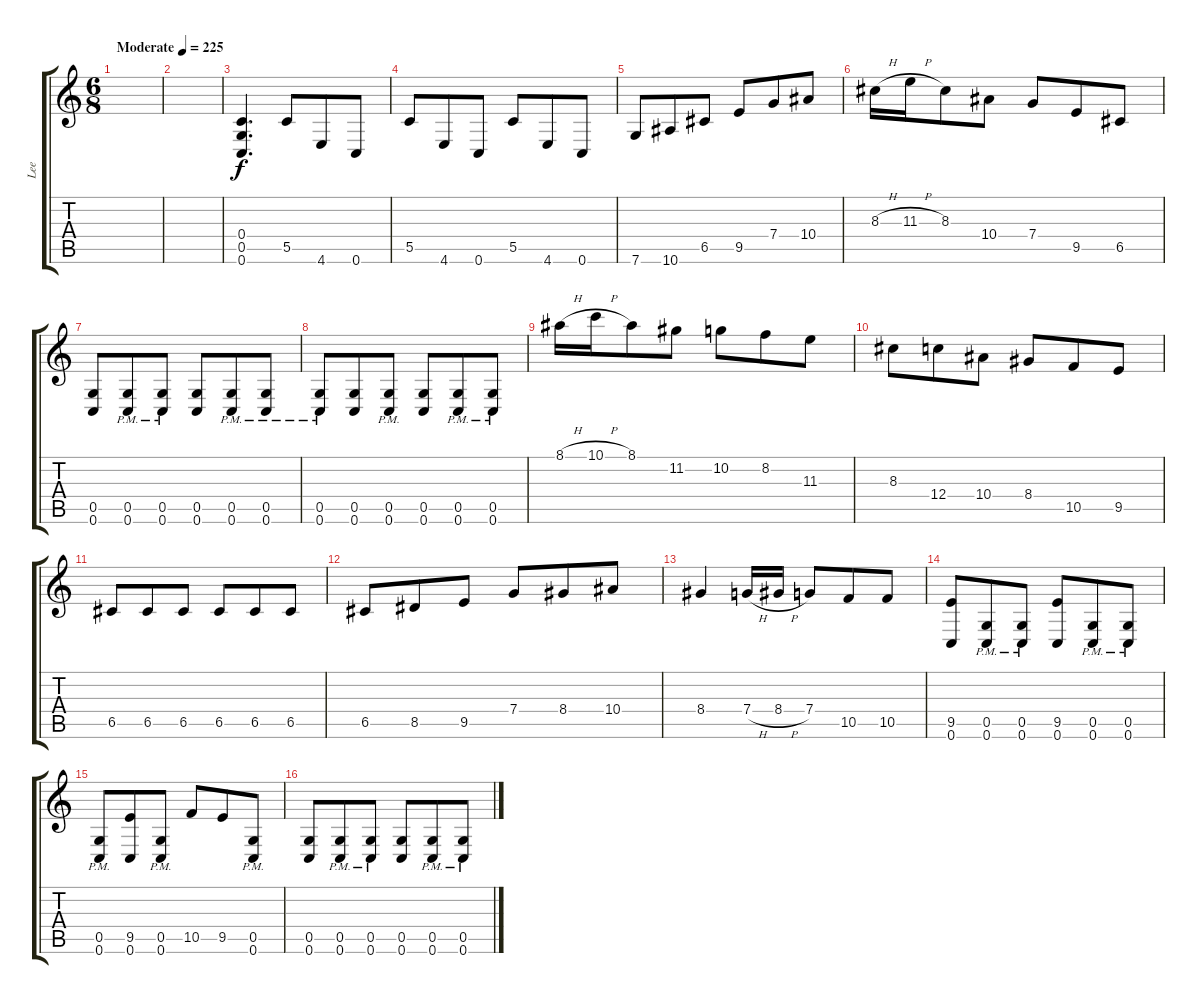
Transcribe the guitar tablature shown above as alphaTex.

\track ("Lee" "Lee") {instrument distortionguitar}
\staff {score tabs}
\tuning (D4 A3 F3 C3 G2 C2) {hide}
\ts (6 8)
\tempo (225 "Moderate")
\clef g2
\ks c
|
|
(0.4 0.5 0.6).4{d} 5.5.8 4.6.8 0.6.8 |
5.5.8 4.6.8 0.6.8 5.5.8 4.6.8 0.6.8 |
7.6.8 10.6.8 6.5.8 9.5.8 7.4.8 10.4.8 |
8.3{h}.16 11.3{h}.16 8.3.8 10.4.8 7.4.8 9.5.8 6.5.8 |
(0.5 0.6).8 (0.5{pm} 0.6{pm}).8 (0.5{pm} 0.6{pm}).8 (0.5 0.6).8 (0.5{pm} 0.6{pm}).8 (0.5{pm} 0.6{pm}).8 |
(0.5{pm} 0.6{pm}).8 (0.5 0.6).8 (0.5{pm} 0.6{pm}).8 (0.5 0.6).8 (0.5{pm} 0.6{pm}).8 (0.5{pm} 0.6{pm}).8 |
8.1{h}.16 10.1{h}.16 8.1.8 11.2.8 10.2.8 8.2.8 11.3.8 |
8.3.8 12.4.8 10.4.8 8.4.8 10.5.8 9.5.8 |
6.5.8 6.5.8 6.5.8 6.5.8 6.5.8 6.5.8 |
6.5.8 8.5.8 9.5.8 7.4.8 8.4.8 10.4.8 |
8.4.4 7.4{h}.16 8.4{h}.16 7.4.8 10.5.8 10.5.8 |
(9.5 0.6).8 (0.5{pm} 0.6{pm}).8 (0.5{pm} 0.6{pm}).8 (9.5 0.6).8 (0.5{pm} 0.6{pm}).8 (0.5{pm} 0.6{pm}).8 |
(0.5{pm} 0.6{pm}).8 (9.5 0.6).8 (0.5{pm} 0.6{pm}).8 10.5.8 9.5.8 (0.5{pm} 0.6{pm}).8 |
(0.5 0.6).8 (0.5{pm} 0.6{pm}).8 (0.5{pm} 0.6{pm}).8 (0.5 0.6).8 (0.5{pm} 0.6{pm}).8 (0.5{pm} 0.6{pm}).8
